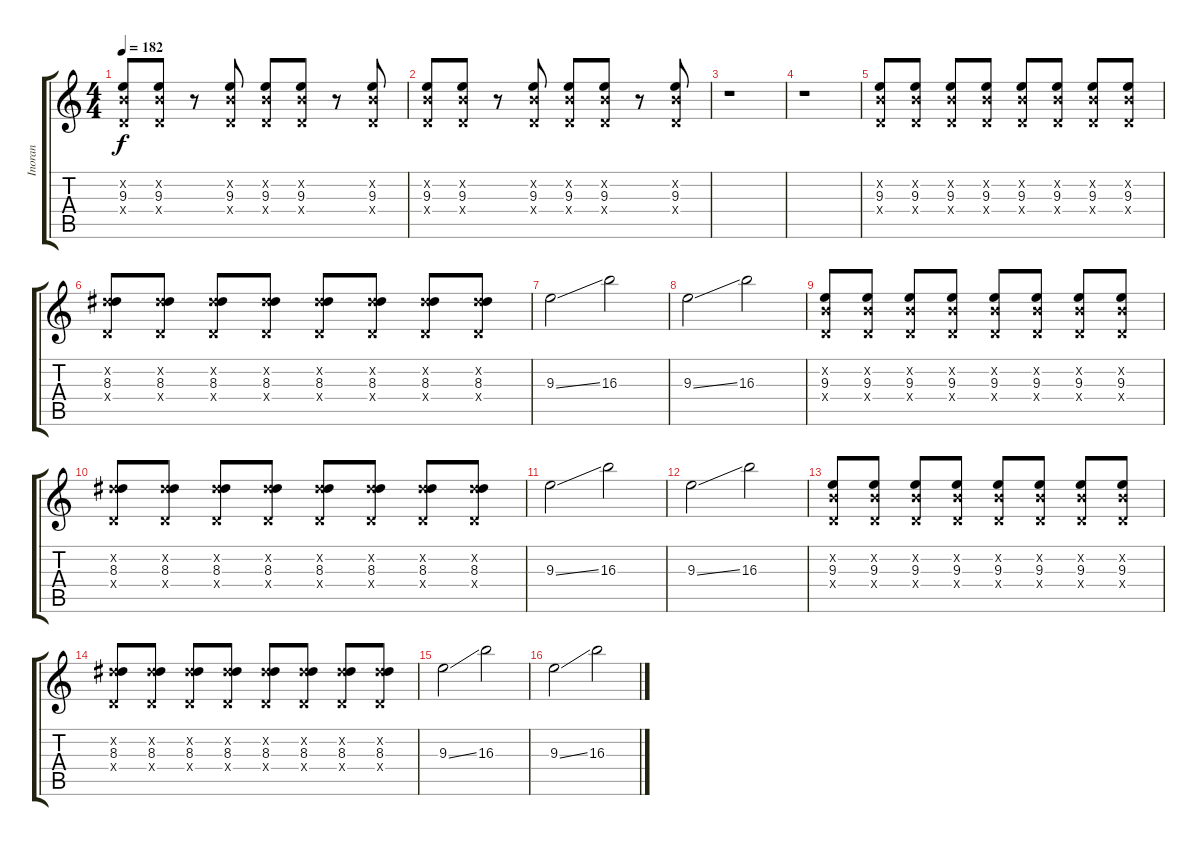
\track ("Inoran" "Inoran") {instrument distortionguitar}
\staff {score tabs}
\tuning (E4 B3 G3 D3 A2 E2) {hide}
\ts (4 4)
\tempo 182
\clef g2
\ks c
(0.2{x} 9.3 0.4{x}).8{dy f} (0.2{x} 9.3 0.4{x}).8 r.8 (0.2{x} 9.3 0.4{x}).8 (0.2{x} 9.3 0.4{x}).8 (0.2{x} 9.3 0.4{x}).8 r.8 (0.2{x} 9.3 0.4{x}).8 |
(0.2{x} 9.3 0.4{x}).8 (0.2{x} 9.3 0.4{x}).8 r.8 (0.2{x} 9.3 0.4{x}).8 (0.2{x} 9.3 0.4{x}).8 (0.2{x} 9.3 0.4{x}).8 r.8 (0.2{x} 9.3 0.4{x}).8 |
r.1 |
r.1 |
(0.2{x} 9.3 0.4{x}).8 (0.2{x} 9.3 0.4{x}).8 (0.2{x} 9.3 0.4{x}).8 (0.2{x} 9.3 0.4{x}).8 (0.2{x} 9.3 0.4{x}).8 (0.2{x} 9.3 0.4{x}).8 (0.2{x} 9.3 0.4{x}).8 (0.2{x} 9.3 0.4{x}).8 |
(4.2{x} 8.3 0.4{x}).8 (4.2{x} 8.3 0.4{x}).8 (4.2{x} 8.3 0.4{x}).8 (4.2{x} 8.3 0.4{x}).8 (4.2{x} 8.3 0.4{x}).8 (4.2{x} 8.3 0.4{x}).8 (4.2{x} 8.3 0.4{x}).8 (4.2{x} 8.3 0.4{x}).8 |
9.3{ss}.2 16.3.2 |
9.3{ss}.2 16.3.2 |
(0.2{x} 9.3 0.4{x}).8 (0.2{x} 9.3 0.4{x}).8 (0.2{x} 9.3 0.4{x}).8 (0.2{x} 9.3 0.4{x}).8 (0.2{x} 9.3 0.4{x}).8 (0.2{x} 9.3 0.4{x}).8 (0.2{x} 9.3 0.4{x}).8 (0.2{x} 9.3 0.4{x}).8 |
(4.2{x} 8.3 0.4{x}).8 (4.2{x} 8.3 0.4{x}).8 (4.2{x} 8.3 0.4{x}).8 (4.2{x} 8.3 0.4{x}).8 (4.2{x} 8.3 0.4{x}).8 (4.2{x} 8.3 0.4{x}).8 (4.2{x} 8.3 0.4{x}).8 (4.2{x} 8.3 0.4{x}).8 |
9.3{ss}.2 16.3.2 |
9.3{ss}.2 16.3.2 |
(0.2{x} 9.3 0.4{x}).8 (0.2{x} 9.3 0.4{x}).8 (0.2{x} 9.3 0.4{x}).8 (0.2{x} 9.3 0.4{x}).8 (0.2{x} 9.3 0.4{x}).8 (0.2{x} 9.3 0.4{x}).8 (0.2{x} 9.3 0.4{x}).8 (0.2{x} 9.3 0.4{x}).8 |
(4.2{x} 8.3 0.4{x}).8 (4.2{x} 8.3 0.4{x}).8 (4.2{x} 8.3 0.4{x}).8 (4.2{x} 8.3 0.4{x}).8 (4.2{x} 8.3 0.4{x}).8 (4.2{x} 8.3 0.4{x}).8 (4.2{x} 8.3 0.4{x}).8 (4.2{x} 8.3 0.4{x}).8 |
9.3{ss}.2 16.3.2 |
9.3{ss}.2 16.3.2
